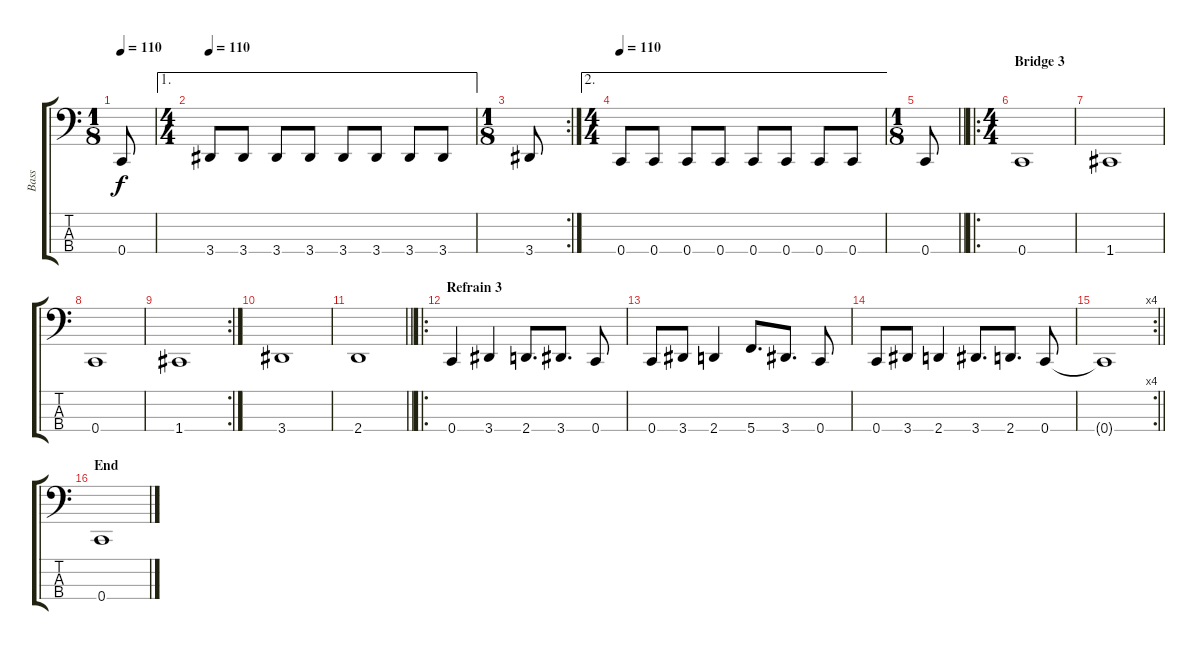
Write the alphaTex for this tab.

\track ("Bass" "Bass") {instrument electricbassfinger}
\staff {score tabs}
\tuning (F2 C2 G1 C1) {hide}
\ts (1 8)
\tempo 110
\clef f4
\ks c
0.4.8{dy f} |
\ae 1
\ts (4 4)
\tempo 110
3.4.8 3.4.8 3.4.8 3.4.8 3.4.8 3.4.8 3.4.8 3.4.8 |
\rc 2
\ts (1 8)
3.4.8 |
\ae 2
\ts (4 4)
\tempo 110
0.4.8 0.4.8 0.4.8 0.4.8 0.4.8 0.4.8 0.4.8 0.4.8 |
\ts (1 8)
\barLineRight lightlight
0.4.8 |
\ro
\ts (4 4)
\section ("" "Bridge 3")
0.4.1 |
1.4.1 |
0.4.1 |
\rc 2
1.4.1 |
3.4.1 |
\barLineRight lightlight
2.4.1 |
\ro
\section ("" "Refrain 3")
0.4.4 3.4.4 2.4.8{d} 3.4.8{d} 0.4.8 |
0.4.8 3.4.8 2.4.4 5.4.8{d} 3.4.8{d} 0.4.8 |
0.4.8 3.4.8 2.4.4 3.4.8{d} 2.4.8{d} 0.4.8 |
\rc 4
\barLineRight lightlight
0.4{t}.1 |
\section ("" "End")
0.4.1
